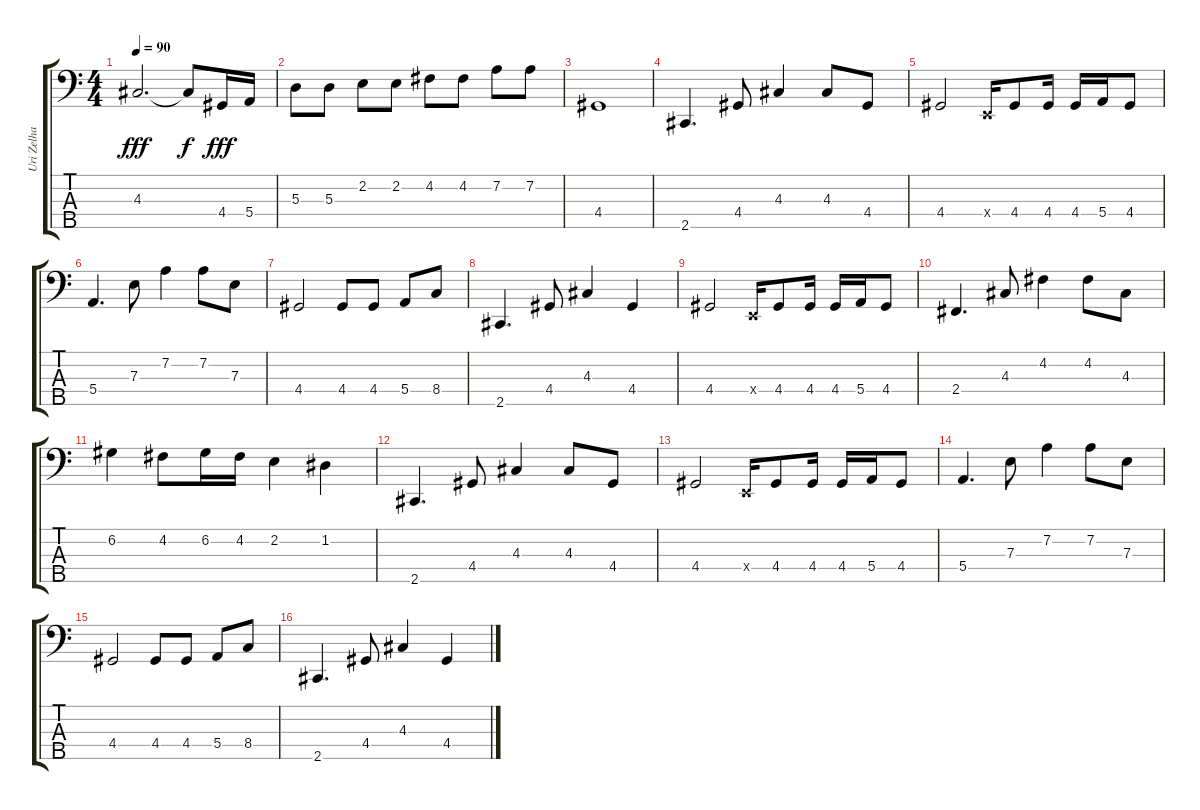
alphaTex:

\track ("Uri Zelha " "Uri Zelha ") {instrument electricbassfinger}
\staff {score tabs}
\tuning (G2 D2 A1 E1 B0) {hide}
\ts (4 4)
\tempo 90
\clef f4
\ks c
4.3.2{d dy fff} 4.3{t}.8{dy f} 4.4.16{dy fff} 5.4.16 |
5.3.8 5.3.8 2.2.8 2.2.8 4.2.8 4.2.8 7.2.8 7.2.8 |
4.4.1 |
2.5.4{d} 4.4.8 4.3.4 4.3.8 4.4.8 |
4.4.2 0.4{x}.16 4.4.8 4.4.16 4.4.16 5.4.16 4.4.8 |
5.4.4{d} 7.3.8 7.2.4 7.2.8 7.3.8 |
4.4.2 4.4.8 4.4.8 5.4.8 8.4.8 |
2.5.4{d} 4.4.8 4.3.4 4.4.4 |
4.4.2 0.4{x}.16 4.4.8 4.4.16 4.4.16 5.4.16 4.4.8 |
2.4.4{d} 4.3.8 4.2.4 4.2.8 4.3.8 |
6.2.4 4.2.8 6.2.16 4.2.16 2.2.4 1.2.4 |
2.5.4{d} 4.4.8 4.3.4 4.3.8 4.4.8 |
4.4.2 0.4{x}.16 4.4.8 4.4.16 4.4.16 5.4.16 4.4.8 |
5.4.4{d} 7.3.8 7.2.4 7.2.8 7.3.8 |
4.4.2 4.4.8 4.4.8 5.4.8 8.4.8 |
2.5.4{d} 4.4.8 4.3.4 4.4.4
